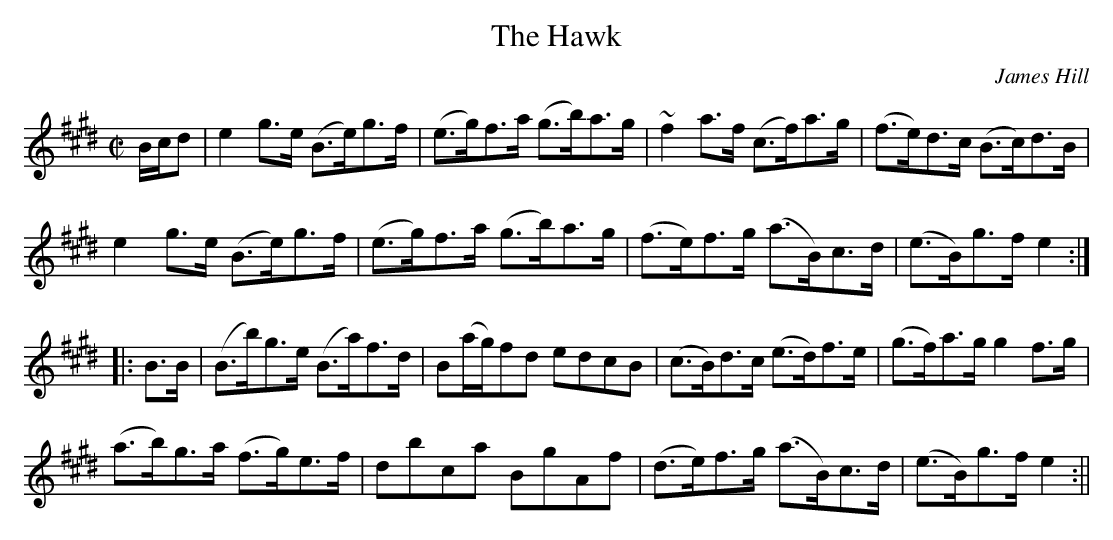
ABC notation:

X:1
T:Hawk, The
C:James Hill
L:1/8
M:C|
K:E Major
B/c/d|e2g>e (B>e)g>f|(e>g)f>a (g>b)a>g|~f2a>f (c>f)a>g|(f>e)d>c (B>c)d>B|
e2g>e (B>e)g>f|(e>g)f>a (g>b)a>g|(f>e)f>g (a>B)c>d|(e>B)g>f e2:|
|:B>B|\
(B>b)g>e (B>a)f>d|B(a/g/)fd edcB|(c>B)d>c (e>d)f>e|(g>f)a>g g2f>g|
(a>b)g>a (f>g)e>f|dbca BgAf|(d>e)f>g (a>B)c>d|(e>B)g>f e2:||
